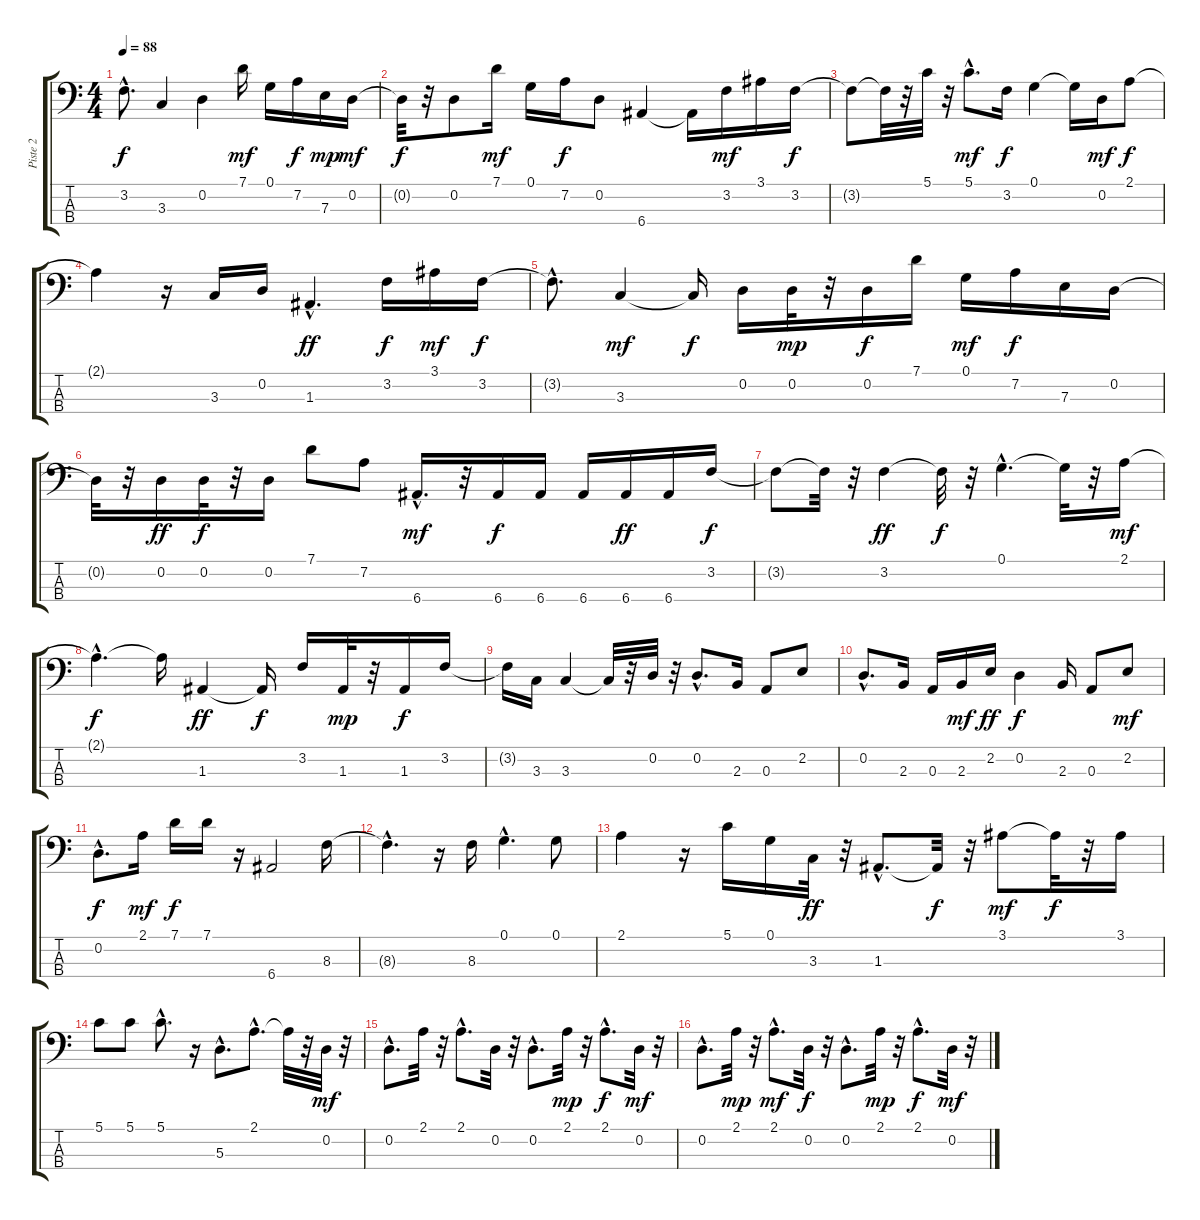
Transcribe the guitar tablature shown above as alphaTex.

\track ("Piste 2" "Piste 2") {instrument electricbassfinger}
\staff {score tabs}
\tuning (G2 D2 A1 E1) {hide}
\ts (4 4)
\tempo 88
\clef f4
\ks c
3.2{hac t}.8{d dy f} 3.3.4 0.2.4 7.1.16{dy mf} 0.1.16 7.2.16{dy f} 7.3.16{dy mp} 0.2.16{dy mf} |
0.2{t}.32{dy f} r.32 0.2.8 7.1.16{dy mf} 0.1.16 7.2.16{dy f} 0.2.8 6.4.4 6.4{t}.16 3.2.16{dy mf} 3.1.16 3.2.16{dy f} |
3.2{t}.8 3.2{t}.32 r.32 5.1.32 r.32 5.1{hac}.8{d dy mf} 3.2.16{dy f} 0.1.4 0.1{t}.16 0.2.16{dy mf} 2.1.8{dy f} |
2.1{t}.4 r.16 3.3.16 0.2.16 1.3{hac}.4{d dy ff} 3.2.16{dy f} 3.1.16{dy mf} 3.2.16{dy f} |
3.2{hac t}.8{d} 3.3.4{dy mf} 3.3{t}.16{dy f} 0.2.16 0.2.32{dy mp} r.32 0.2.16{dy f} 7.1.16 0.1.16{dy mf} 7.2.16{dy f} 7.3.16 0.2.16 |
0.2{t}.32 r.32 0.2.16{dy ff} 0.2.32{dy f} r.32 0.2.16 7.1.8 7.2.8 6.4{hac}.16{d dy mf} r.32 6.4.16{dy f} 6.4.16 6.4.16 6.4.16{dy ff} 6.4.16 3.2.16{dy f} |
3.2{t}.8 3.2{t}.32 r.32 3.2.4{dy ff} 3.2{t}.32{dy f} r.32 0.1{hac}.4{d} 0.1{t}.32 r.32 2.1.16{dy mf} |
2.1{hac t}.4{d dy f} 2.1{t}.16 1.3.4{dy ff} 1.3{t}.16{dy f} 3.2.16 1.3.32{dy mp} r.32 1.3.16{dy f} 3.2.16 |
3.2{t}.16 3.3.16 3.3.4 3.3{t}.32 r.32 0.2.32 r.32 0.2{hac}.8{d} 2.3.16 0.3.8 2.2.8 |
0.2{hac}.8{d} 2.3.16 0.3.16 2.3.16{dy mf} 2.2.16{dy ff} 0.2.4{dy f} 2.3.16 0.3.8 2.2.8{dy mf} |
0.2{hac}.8{d dy f} 2.1.16{dy mf} 7.1.16{dy f} 7.1.16 r.16 6.4.2 8.3.16 |
8.3{hac t}.4{d} r.16 8.3.16 0.1{hac}.4{d} 0.1.8 |
2.1.4 r.16 5.1.16 0.1.16 3.3.32{dy ff} r.32 1.3{hac}.8{d} 1.3{t}.32{dy f} r.32 3.1.8{dy mf} 3.1{t}.32{dy f} r.32 3.1.16 |
5.1.8 5.1.8 5.1{hac}.8{d} r.16 5.3{hac}.8{d} 2.1{hac}.8{d} 2.1{t}.32 r.32 0.2.32{dy mf} r.32 |
0.2{hac}.8{d} 2.1.32 r.32 2.1{hac}.8{d} 0.2.32 r.32 0.2{hac}.8{d} 2.1.32{dy mp} r.32 2.1{hac}.8{d dy f} 0.2.32{dy mf} r.32 |
0.2{hac}.8{d} 2.1.32{dy mp} r.32 2.1{hac}.8{d dy mf} 0.2.32{dy f} r.32 0.2{hac}.8{d} 2.1.32{dy mp} r.32 2.1{hac}.8{d dy f} 0.2.32{dy mf} r.32
